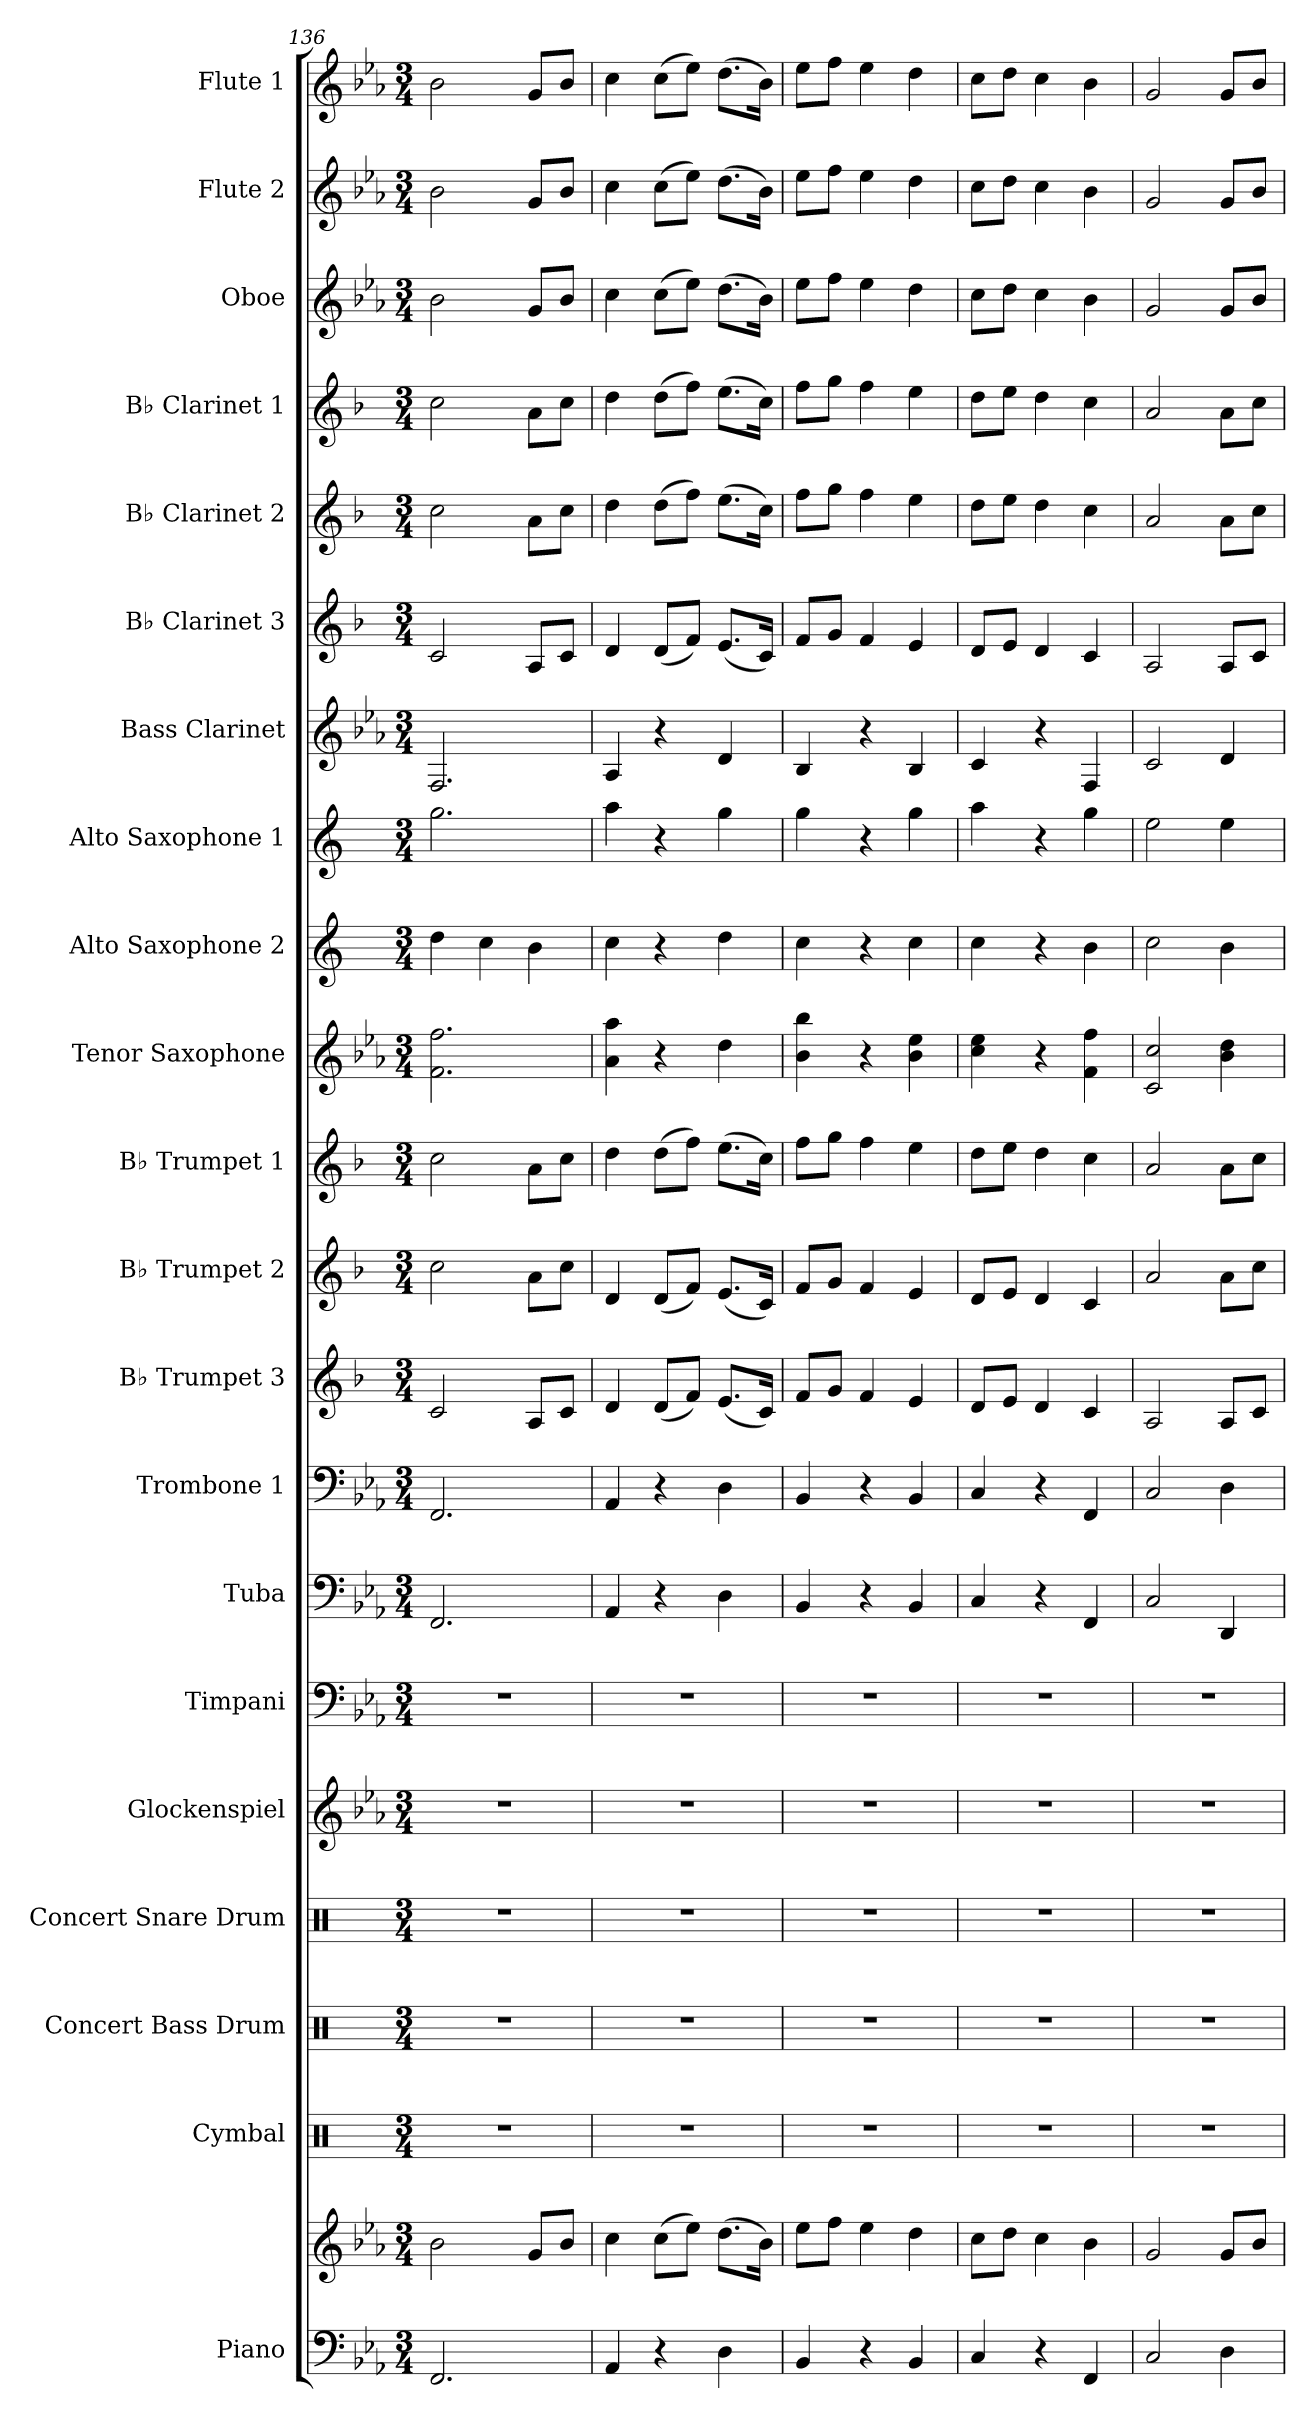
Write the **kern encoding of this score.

**kern	**kern	**kern	**kern	**kern	**kern	**kern	**kern	**kern	**kern	**kern	**kern	**kern	**kern	**kern	**kern	**kern	**kern	**kern	**kern	**kern	**kern
*part21	*part21	*part20	*part19	*part18	*part17	*part16	*part15	*part14	*part13	*part12	*part11	*part10	*part9	*part8	*part7	*part6	*part5	*part4	*part3	*part2	*part1
*staff22	*staff21	*staff20	*staff19	*staff18	*staff17	*staff16	*staff15	*staff14	*staff13	*staff12	*staff11	*staff10	*staff9	*staff8	*staff7	*staff6	*staff5	*staff4	*staff3	*staff2	*staff1
*I"Piano	*	*I"Cymbal	*I"Concert Bass Drum	*I"Concert Snare Drum	*I"Glockenspiel	*I"Timpani	*I"Tuba	*I"Trombone 1	*I"B♭ Trumpet 3	*I"B♭ Trumpet 2	*I"B♭ Trumpet 1	*I"Tenor Saxophone	*I"Alto Saxophone 2	*I"Alto Saxophone 1	*I"Bass Clarinet	*I"B♭ Clarinet 3	*I"B♭ Clarinet 2	*I"B♭ Clarinet 1	*I"Oboe	*I"Flute 2	*I"Flute 1
*I'Pno.	*	*I'Cym.	*I'Con. BD	*I'Con. Sn.	*I'Glock.	*I'Timp.	*I'Tba.	*I'Tbn. 1	*I'B♭ Tpt. 3	*I'B♭ Tpt. 2	*I'B♭ Tpt. 1	*I'T. Sax.	*I'A. Sax. 2	*I'A. Sax. 1	*I'B. Cl.	*I'B♭ Cl. 3	*I'B♭ Cl. 2	*I'B♭ Cl. 1	*I'Ob.	*I'Fl. 2	*I'Fl. 1
*clefF4	*clefG2	*clefX	*clefX	*clefX	*clefG2	*clefF4	*clefF4	*clefF4	*clefG2	*clefG2	*clefG2	*clefG2	*clefG2	*clefG2	*clefG2	*clefG2	*clefG2	*clefG2	*clefG2	*clefG2	*clefG2
*	*	*	*	*	*ITrd-14c-24	*	*	*	*ITrd1c2	*ITrd1c2	*ITrd1c2	*ITrd8c14	*ITrd5c9	*ITrd5c9	*ITrd8c14	*ITrd1c2	*ITrd1c2	*ITrd1c2	*	*	*
*k[b-e-a-]	*k[b-e-a-]	*k[]	*k[]	*k[]	*k[b-e-a-]	*k[b-e-a-]	*k[b-e-a-]	*k[b-e-a-]	*k[b-e-a-]	*k[b-e-a-]	*k[b-e-a-]	*k[b-e-a-]	*k[b-e-a-]	*k[b-e-a-]	*k[b-e-a-]	*k[b-e-a-]	*k[b-e-a-]	*k[b-e-a-]	*k[b-e-a-]	*k[b-e-a-]	*k[b-e-a-]
*M3/4	*M3/4	*M3/4	*M3/4	*M3/4	*M3/4	*M3/4	*M3/4	*M3/4	*M3/4	*M3/4	*M3/4	*M3/4	*M3/4	*M3/4	*M3/4	*M3/4	*M3/4	*M3/4	*M3/4	*M3/4	*M3/4
=136	=136	=136	=136	=136	=136	=136	=136	=136	=136	=136	=136	=136	=136	=136	=136	=136	=136	=136	=136	=136	=136
2.FF/	2b-\	2.r	2.r	2.r	2.r	2.r	2.FF/	2.FF/	2B-/	2b-\	2b-\	2.F\ 2.f\	4f\	2.b-\	2.FF/	2B-/	2b-\	2b-\	2b-\	2b-\	2b-\
.	.	.	.	.	.	.	.	.	.	.	.	.	4e-\	.	.	.	.	.	.	.	.
.	8g/L	.	.	.	.	.	.	.	8G/L	8g\L	8g\L	.	4d\	.	.	8G/L	8g\L	8g\L	8g/L	8g/L	8g/L
.	8b-/J	.	.	.	.	.	.	.	8B-/J	8b-\J	8b-\J	.	.	.	.	8B-/J	8b-\J	8b-\J	8b-/J	8b-/J	8b-/J
!!LO:PB:g=z
=137	=137	=137	=137	=137	=137	=137	=137	=137	=137	=137	=137	=137	=137	=137	=137	=137	=137	=137	=137	=137	=137
4AA-/	4cc\	2.r	2.r	2.r	2.r	2.r	4AA-/	4AA-/	4c/	4c/	4cc\	4A-\ 4a-\	4e-\	4cc\	4AA-/	4c/	4cc\	4cc\	4cc\	4cc\	4cc\
4r	(8cc\L	.	.	.	.	.	4r	4r	(8c/L	(8c/L	(8cc\L	4r	4r	4r	4r	(8c/L	(8cc\L	(8cc\L	(8cc\L	(8cc\L	(8cc\L
.	8ee-\J)	.	.	.	.	.	.	.	8e-/J)	8e-/J)	8ee-\J)	.	.	.	.	8e-/J)	8ee-\J)	8ee-\J)	8ee-\J)	8ee-\J)	8ee-\J)
4D\	(8.dd\L	.	.	.	.	.	4D\	4D\	(8.d/L	(8.d/L	(8.dd\L	4d\	4f\	4b-\	4D/	(8.d/L	(8.dd\L	(8.dd\L	(8.dd\L	(8.dd\L	(8.dd\L
.	16b-\Jk)	.	.	.	.	.	.	.	16B-/Jk)	16B-/Jk)	16b-\Jk)	.	.	.	.	16B-/Jk)	16b-\Jk)	16b-\Jk)	16b-\Jk)	16b-\Jk)	16b-\Jk)
=138	=138	=138	=138	=138	=138	=138	=138	=138	=138	=138	=138	=138	=138	=138	=138	=138	=138	=138	=138	=138	=138
4BB-/	8ee-\L	2.r	2.r	2.r	2.r	2.r	4BB-/	4BB-/	8e-/L	8e-/L	8ee-\L	4B-\ 4b-\	4e-\	4b-\	4BB-/	8e-/L	8ee-\L	8ee-\L	8ee-\L	8ee-\L	8ee-\L
.	8ff\J	.	.	.	.	.	.	.	8f/J	8f/J	8ff\J	.	.	.	.	8f/J	8ff\J	8ff\J	8ff\J	8ff\J	8ff\J
4r	4ee-\	.	.	.	.	.	4r	4r	4e-/	4e-/	4ee-\	4r	4r	4r	4r	4e-/	4ee-\	4ee-\	4ee-\	4ee-\	4ee-\
4BB-/	4dd\	.	.	.	.	.	4BB-/	4BB-/	4d/	4d/	4dd\	4B-\ 4e-\	4e-\	4b-\	4BB-/	4d/	4dd\	4dd\	4dd\	4dd\	4dd\
=139	=139	=139	=139	=139	=139	=139	=139	=139	=139	=139	=139	=139	=139	=139	=139	=139	=139	=139	=139	=139	=139
4C/	8cc\L	2.r	2.r	2.r	2.r	2.r	4C/	4C/	8c/L	8c/L	8cc\L	4c\ 4e-\	4e-\	4cc\	4C/	8c/L	8cc\L	8cc\L	8cc\L	8cc\L	8cc\L
.	8dd\J	.	.	.	.	.	.	.	8d/J	8d/J	8dd\J	.	.	.	.	8d/J	8dd\J	8dd\J	8dd\J	8dd\J	8dd\J
4r	4cc\	.	.	.	.	.	4r	4r	4c/	4c/	4cc\	4r	4r	4r	4r	4c/	4cc\	4cc\	4cc\	4cc\	4cc\
4FF/	4b-\	.	.	.	.	.	4FF/	4FF/	4B-/	4B-/	4b-\	4F\ 4f\	4d\	4b-\	4FF/	4B-/	4b-\	4b-\	4b-\	4b-\	4b-\
=140	=140	=140	=140	=140	=140	=140	=140	=140	=140	=140	=140	=140	=140	=140	=140	=140	=140	=140	=140	=140	=140
2C/	2g/	2.r	2.r	2.r	2.r	2.r	2C/	2C/	2G/	2g/	2g/	2C/ 2c/	2e-\	2g\	2C/	2G/	2g/	2g/	2g/	2g/	2g/
4D\	8g/L	.	.	.	.	.	4DD/	4D\	8G/L	8g\L	8g\L	4B-\ 4d\	4d\	4g\	4D/	8G/L	8g\L	8g\L	8g/L	8g/L	8g/L
.	8b-/J	.	.	.	.	.	.	.	8B-/J	8b-\J	8b-\J	.	.	.	.	8B-/J	8b-\J	8b-\J	8b-/J	8b-/J	8b-/J
=	=	=	=	=	=	=	=	=	=	=	=	=	=	=	=	=	=	=	=	=	=
*-	*-	*-	*-	*-	*-	*-	*-	*-	*-	*-	*-	*-	*-	*-	*-	*-	*-	*-	*-	*-	*-
